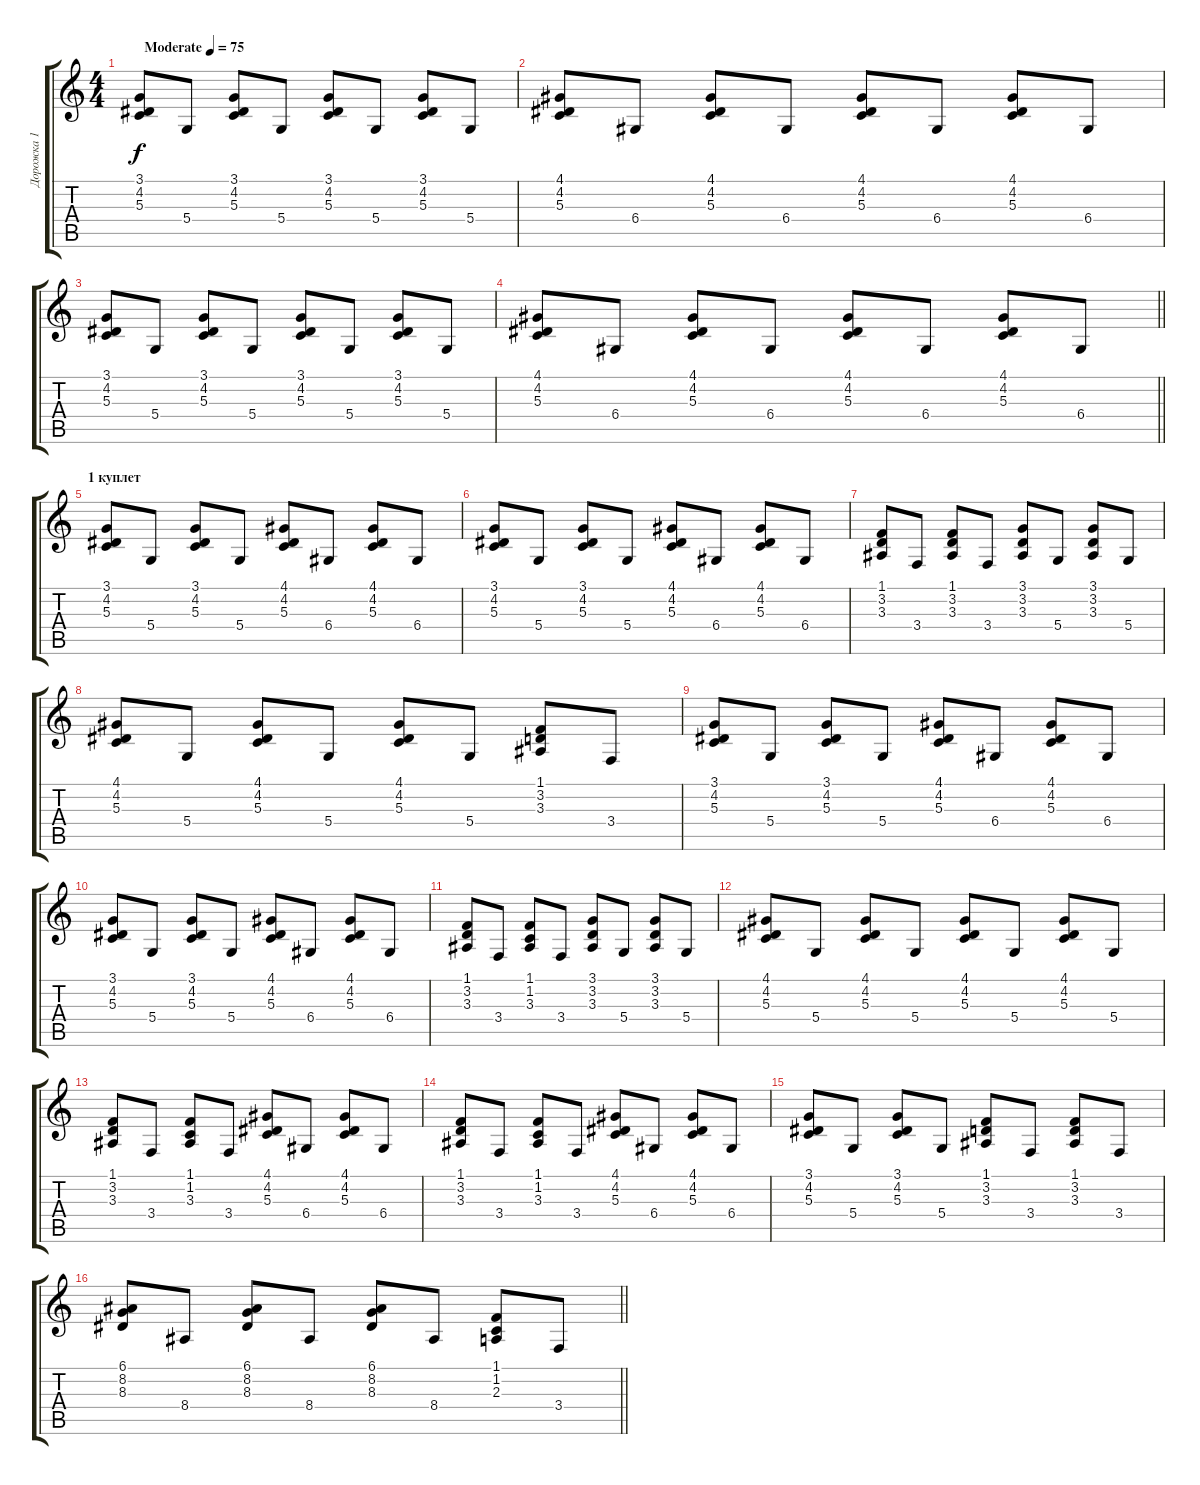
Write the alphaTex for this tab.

\track ("Дорожка 1" "Дорожка 1") {instrument brightacousticpiano}
\staff {score tabs}
\tuning (E4 B3 G3 D3 A2 E2) {hide}
\ts (4 4)
\tempo (75 "Moderate")
\clef g2
\ks c
(3.1 4.2 5.3).8{dy f instrument brightacousticpiano} 5.4.8 (3.1 4.2 5.3).8 5.4.8 (3.1 4.2 5.3).8 5.4.8 (3.1 4.2 5.3).8 5.4.8 |
(4.1 4.2 5.3).8 6.4.8 (4.1 4.2 5.3).8 6.4.8 (4.1 4.2 5.3).8 6.4.8 (4.1 4.2 5.3).8 6.4.8 |
(3.1 4.2 5.3).8 5.4.8 (3.1 4.2 5.3).8 5.4.8 (3.1 4.2 5.3).8 5.4.8 (3.1 4.2 5.3).8 5.4.8 |
\barLineRight lightlight
(4.1 4.2 5.3).8 6.4.8 (4.1 4.2 5.3).8 6.4.8 (4.1 4.2 5.3).8 6.4.8 (4.1 4.2 5.3).8 6.4.8 |
\section ("" "1 куплет")
(3.1 4.2 5.3).8 5.4.8 (3.1 4.2 5.3).8 5.4.8 (4.1 4.2 5.3).8 6.4.8 (4.1 4.2 5.3).8 6.4.8 |
(3.1 4.2 5.3).8 5.4.8 (3.1 4.2 5.3).8 5.4.8 (4.1 4.2 5.3).8 6.4.8 (4.1 4.2 5.3).8 6.4.8 |
(1.1 3.2 3.3).8 3.4.8 (1.1 3.2 3.3).8 3.4.8 (3.1 3.2 3.3).8 5.4.8 (3.1 3.2 3.3).8 5.4.8 |
(4.1 4.2 5.3).8 5.4.8 (4.1 4.2 5.3).8 5.4.8 (4.1 4.2 5.3).8 5.4.8 (1.1 3.2 3.3).8 3.4.8 |
(3.1 4.2 5.3).8 5.4.8 (3.1 4.2 5.3).8 5.4.8 (4.1 4.2 5.3).8 6.4.8 (4.1 4.2 5.3).8 6.4.8 |
(3.1 4.2 5.3).8 5.4.8 (3.1 4.2 5.3).8 5.4.8 (4.1 4.2 5.3).8 6.4.8 (4.1 4.2 5.3).8 6.4.8 |
(1.1 3.2 3.3).8 3.4.8 (1.1 1.2 3.3).8 3.4.8 (3.1 3.2 3.3).8 5.4.8 (3.1 3.2 3.3).8 5.4.8 |
(4.1 4.2 5.3).8 5.4.8 (4.1 4.2 5.3).8 5.4.8 (4.1 4.2 5.3).8 5.4.8 (4.1 4.2 5.3).8 5.4.8 |
(1.1 3.2 3.3).8 3.4.8 (1.1 1.2 3.3).8 3.4.8 (4.1 4.2 5.3).8 6.4.8 (4.1 4.2 5.3).8 6.4.8 |
(1.1 3.2 3.3).8 3.4.8 (1.1 1.2 3.3).8 3.4.8 (4.1 4.2 5.3).8 6.4.8 (4.1 4.2 5.3).8 6.4.8 |
(3.1 4.2 5.3).8 5.4.8 (3.1 4.2 5.3).8 5.4.8 (1.1 3.2 3.3).8 3.4.8 (1.1 3.2 3.3).8 3.4.8 |
\barLineRight lightlight
(6.1 8.2 8.3).8 8.4.8 (6.1 8.2 8.3).8 8.4.8 (6.1 8.2 8.3).8 8.4.8 (1.1 1.2 2.3).8 3.4.8
